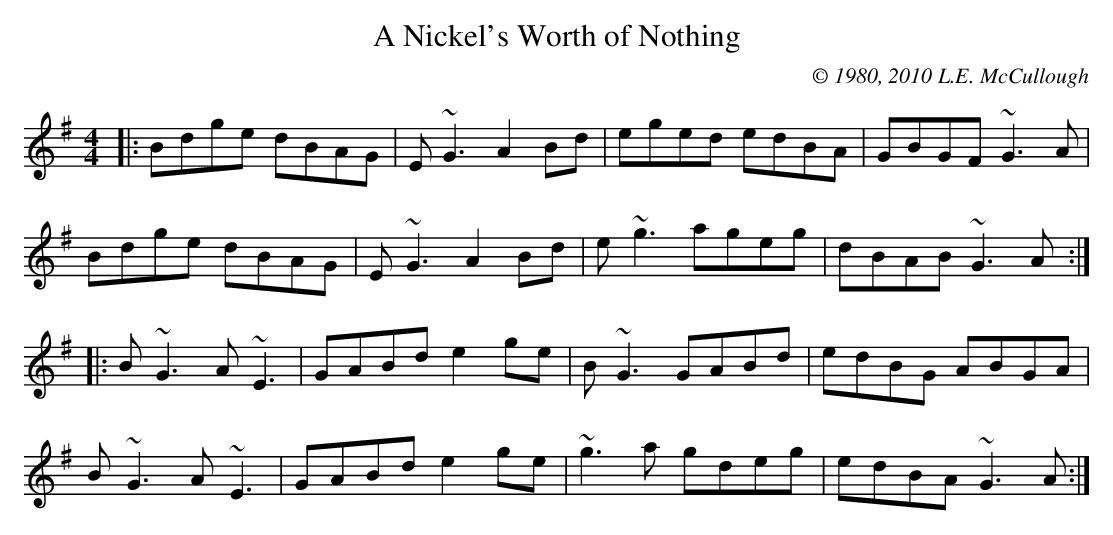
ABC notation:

X:1
T:A Nickel's Worth of Nothing
C:© 1980, 2010 L.E. McCullough
M:4/4
L:1/8
K:G
|:Bdge dBAG|E~G3 A2Bd|eged edBA|GBGF ~G3A|
Bdge dBAG|E~G3 A2Bd|e~g3 ageg|dBAB ~G3A:|
|:B~G3 A~E3|GABd e2ge|B~G3 GABd|edBG ABGA|
B~G3 A~E3|GABd e2ge|~g3a gdeg|edBA ~G3A:|
